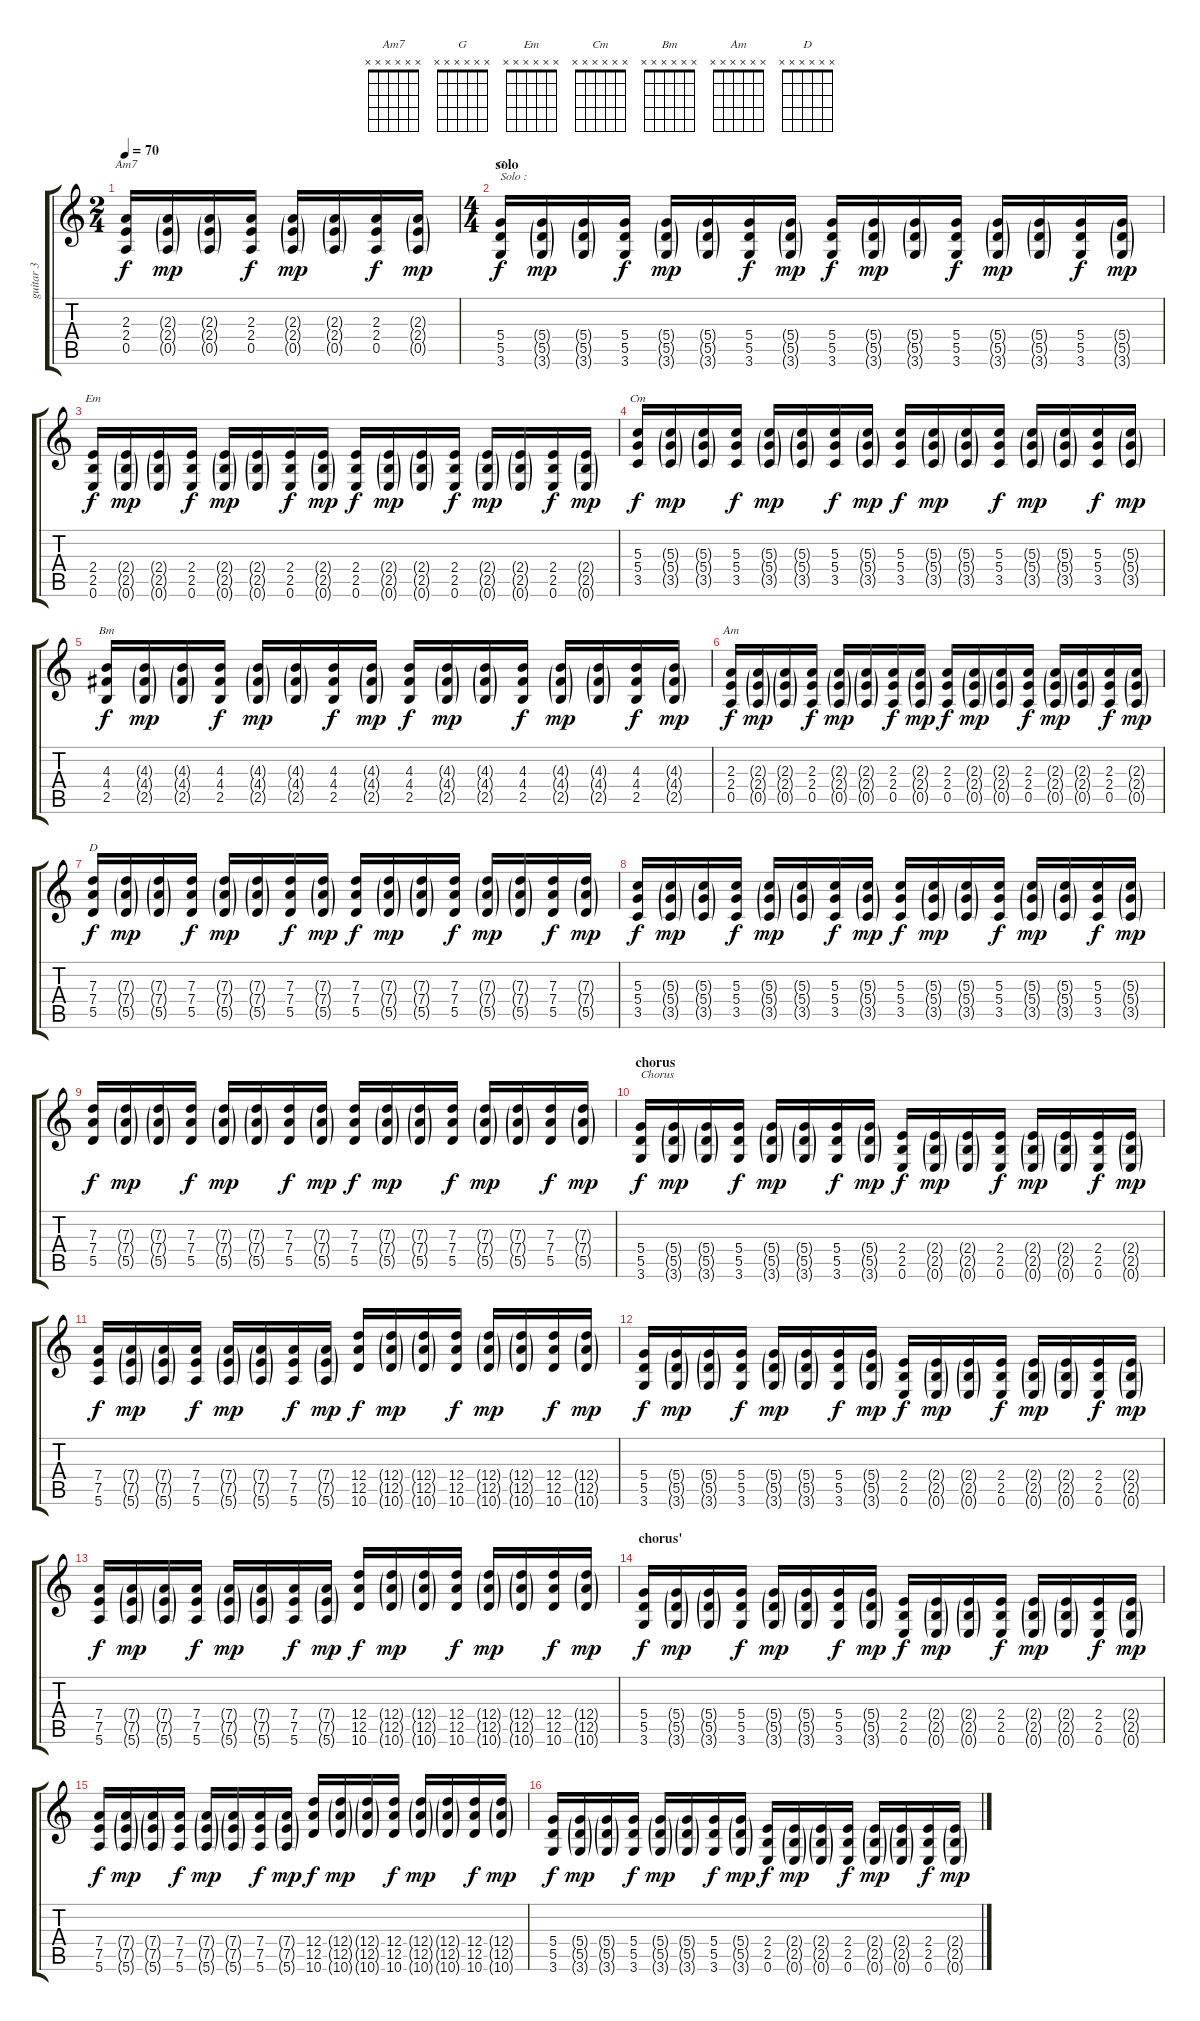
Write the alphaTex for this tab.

\track ("guitar 3" "guitar 3") {instrument overdrivenguitar}
\staff {score tabs}
\tuning (E4 B3 G3 D3 A2 E2) {hide}
\chord ("Am7" x x x x x x) {firstfret 0}
\chord ("G" x x x x x x) {firstfret 0}
\chord ("Em" x x x x x x) {firstfret 0}
\chord ("Cm" x x x x x x) {firstfret 0}
\chord ("Bm" x x x x x x) {firstfret 0}
\chord ("Am" x x x x x x) {firstfret 0}
\chord ("D" x x x x x x) {firstfret 0}
\ts (2 4)
\tempo 70
\clef g2
\ks c
(2.3 2.4 0.5).16{ch "Am7" dy f} (2.3{g} 2.4{g} 0.5{g}).16{dy mp} (2.3{g} 2.4{g} 0.5{g}).16 (2.3 2.4 0.5).16{dy f} (2.3{g} 2.4{g} 0.5{g}).16{dy mp} (2.3{g} 2.4{g} 0.5{g}).16 (2.3 2.4 0.5).16{dy f} (2.3{g} 2.4{g} 0.5{g}).16{dy mp} |
\ts (4 4)
\section ("" "solo")
(5.4 5.5 3.6).16{ch "G" txt "Solo :" dy f} (5.4{g} 5.5{g} 3.6{g}).16{dy mp} (5.4{g} 5.5{g} 3.6{g}).16 (5.4 5.5 3.6).16{dy f} (5.4{g} 5.5{g} 3.6{g}).16{dy mp} (5.4{g} 5.5{g} 3.6{g}).16 (5.4 5.5 3.6).16{dy f} (5.4{g} 5.5{g} 3.6{g}).16{dy mp} (5.4 5.5 3.6).16{dy f} (5.4{g} 5.5{g} 3.6{g}).16{dy mp} (5.4{g} 5.5{g} 3.6{g}).16 (5.4 5.5 3.6).16{dy f} (5.4{g} 5.5{g} 3.6{g}).16{dy mp} (5.4{g} 5.5{g} 3.6{g}).16 (5.4 5.5 3.6).16{dy f} (5.4{g} 5.5{g} 3.6{g}).16{dy mp} |
(2.4 2.5 0.6).16{ch "Em" dy f} (2.4{g} 2.5{g} 0.6{g}).16{dy mp} (2.4{g} 2.5{g} 0.6{g}).16 (2.4 2.5 0.6).16{dy f} (2.4{g} 2.5{g} 0.6{g}).16{dy mp} (2.4{g} 2.5{g} 0.6{g}).16 (2.4 2.5 0.6).16{dy f} (2.4{g} 2.5{g} 0.6{g}).16{dy mp} (2.4 2.5 0.6).16{dy f} (2.4{g} 2.5{g} 0.6{g}).16{dy mp} (2.4{g} 2.5{g} 0.6{g}).16 (2.4 2.5 0.6).16{dy f} (2.4{g} 2.5{g} 0.6{g}).16{dy mp} (2.4{g} 2.5{g} 0.6{g}).16 (2.4 2.5 0.6).16{dy f} (2.4{g} 2.5{g} 0.6{g}).16{dy mp} |
(5.3 5.4 3.5).16{ch "Cm" dy f} (5.3{g} 5.4{g} 3.5{g}).16{dy mp} (5.3{g} 5.4{g} 3.5{g}).16 (5.3 5.4 3.5).16{dy f} (5.3{g} 5.4{g} 3.5{g}).16{dy mp} (5.3{g} 5.4{g} 3.5{g}).16 (5.3 5.4 3.5).16{dy f} (5.3{g} 5.4{g} 3.5{g}).16{dy mp} (5.3 5.4 3.5).16{dy f} (5.3{g} 5.4{g} 3.5{g}).16{dy mp} (5.3{g} 5.4{g} 3.5{g}).16 (5.3 5.4 3.5).16{dy f} (5.3{g} 5.4{g} 3.5{g}).16{dy mp} (5.3{g} 5.4{g} 3.5{g}).16 (5.3 5.4 3.5).16{dy f} (5.3{g} 5.4{g} 3.5{g}).16{dy mp} |
(4.3 4.4 2.5).16{ch "Bm" dy f} (4.3{g} 4.4{g} 2.5{g}).16{dy mp} (4.3{g} 4.4{g} 2.5{g}).16 (4.3 4.4 2.5).16{dy f} (4.3{g} 4.4{g} 2.5{g}).16{dy mp} (4.3{g} 4.4{g} 2.5{g}).16 (4.3 4.4 2.5).16{dy f} (4.3{g} 4.4{g} 2.5{g}).16{dy mp} (4.3 4.4 2.5).16{dy f} (4.3{g} 4.4{g} 2.5{g}).16{dy mp} (4.3{g} 4.4{g} 2.5{g}).16 (4.3 4.4 2.5).16{dy f} (4.3{g} 4.4{g} 2.5{g}).16{dy mp} (4.3{g} 4.4{g} 2.5{g}).16 (4.3 4.4 2.5).16{dy f} (4.3{g} 4.4{g} 2.5{g}).16{dy mp} |
(2.3 2.4 0.5).16{ch "Am" dy f} (2.3{g} 2.4{g} 0.5{g}).16{dy mp} (2.3{g} 2.4{g} 0.5{g}).16 (2.3 2.4 0.5).16{dy f} (2.3{g} 2.4{g} 0.5{g}).16{dy mp} (2.3{g} 2.4{g} 0.5{g}).16 (2.3 2.4 0.5).16{dy f} (2.3{g} 2.4{g} 0.5{g}).16{dy mp} (2.3 2.4 0.5).16{dy f} (2.3{g} 2.4{g} 0.5{g}).16{dy mp} (2.3{g} 2.4{g} 0.5{g}).16 (2.3 2.4 0.5).16{dy f} (2.3{g} 2.4{g} 0.5{g}).16{dy mp} (2.3{g} 2.4{g} 0.5{g}).16 (2.3 2.4 0.5).16{dy f} (2.3{g} 2.4{g} 0.5{g}).16{dy mp} |
(7.3 7.4 5.5).16{ch "D" dy f} (7.3{g} 7.4{g} 5.5{g}).16{dy mp} (7.3{g} 7.4{g} 5.5{g}).16 (7.3 7.4 5.5).16{dy f} (7.3{g} 7.4{g} 5.5{g}).16{dy mp} (7.3{g} 7.4{g} 5.5{g}).16 (7.3 7.4 5.5).16{dy f} (7.3{g} 7.4{g} 5.5{g}).16{dy mp} (7.3 7.4 5.5).16{dy f} (7.3{g} 7.4{g} 5.5{g}).16{dy mp} (7.3{g} 7.4{g} 5.5{g}).16 (7.3 7.4 5.5).16{dy f} (7.3{g} 7.4{g} 5.5{g}).16{dy mp} (7.3{g} 7.4{g} 5.5{g}).16 (7.3 7.4 5.5).16{dy f} (7.3{g} 7.4{g} 5.5{g}).16{dy mp} |
(5.3 5.4 3.5).16{dy f} (5.3{g} 5.4{g} 3.5{g}).16{dy mp} (5.3{g} 5.4{g} 3.5{g}).16 (5.3 5.4 3.5).16{dy f} (5.3{g} 5.4{g} 3.5{g}).16{dy mp} (5.3{g} 5.4{g} 3.5{g}).16 (5.3 5.4 3.5).16{dy f} (5.3{g} 5.4{g} 3.5{g}).16{dy mp} (5.3 5.4 3.5).16{dy f} (5.3{g} 5.4{g} 3.5{g}).16{dy mp} (5.3{g} 5.4{g} 3.5{g}).16 (5.3 5.4 3.5).16{dy f} (5.3{g} 5.4{g} 3.5{g}).16{dy mp} (5.3{g} 5.4{g} 3.5{g}).16 (5.3 5.4 3.5).16{dy f} (5.3{g} 5.4{g} 3.5{g}).16{dy mp} |
(7.3 7.4 5.5).16{dy f} (7.3{g} 7.4{g} 5.5{g}).16{dy mp} (7.3{g} 7.4{g} 5.5{g}).16 (7.3 7.4 5.5).16{dy f} (7.3{g} 7.4{g} 5.5{g}).16{dy mp} (7.3{g} 7.4{g} 5.5{g}).16 (7.3 7.4 5.5).16{dy f} (7.3{g} 7.4{g} 5.5{g}).16{dy mp} (7.3 7.4 5.5).16{dy f} (7.3{g} 7.4{g} 5.5{g}).16{dy mp} (7.3{g} 7.4{g} 5.5{g}).16 (7.3 7.4 5.5).16{dy f} (7.3{g} 7.4{g} 5.5{g}).16{dy mp} (7.3{g} 7.4{g} 5.5{g}).16 (7.3 7.4 5.5).16{dy f} (7.3{g} 7.4{g} 5.5{g}).16{dy mp} |
\section ("" "chorus")
(5.4 5.5 3.6).16{txt "Chorus" dy f volume 13} (5.4{g} 5.5{g} 3.6{g}).16{dy mp} (5.4{g} 5.5{g} 3.6{g}).16 (5.4 5.5 3.6).16{dy f} (5.4{g} 5.5{g} 3.6{g}).16{dy mp} (5.4{g} 5.5{g} 3.6{g}).16 (5.4 5.5 3.6).16{dy f} (5.4{g} 5.5{g} 3.6{g}).16{dy mp} (2.4 2.5 0.6).16{dy f} (2.4{g} 2.5{g} 0.6{g}).16{dy mp} (2.4{g} 2.5{g} 0.6{g}).16 (2.4 2.5 0.6).16{dy f} (2.4{g} 2.5{g} 0.6{g}).16{dy mp} (2.4{g} 2.5{g} 0.6{g}).16 (2.4 2.5 0.6).16{dy f} (2.4{g} 2.5{g} 0.6{g}).16{dy mp} |
(7.4 7.5 5.6).16{dy f} (7.4{g} 7.5{g} 5.6{g}).16{dy mp} (7.4{g} 7.5{g} 5.6{g}).16 (7.4 7.5 5.6).16{dy f} (7.4{g} 7.5{g} 5.6{g}).16{dy mp} (7.4{g} 7.5{g} 5.6{g}).16 (7.4 7.5 5.6).16{dy f} (7.4{g} 7.5{g} 5.6{g}).16{dy mp} (12.4 12.5 10.6).16{dy f} (12.4{g} 12.5{g} 10.6{g}).16{dy mp} (12.4{g} 12.5{g} 10.6{g}).16 (12.4 12.5 10.6).16{dy f} (12.4{g} 12.5{g} 10.6{g}).16{dy mp} (12.4{g} 12.5{g} 10.6{g}).16 (12.4 12.5 10.6).16{dy f} (12.4{g} 12.5{g} 10.6{g}).16{dy mp} |
(5.4 5.5 3.6).16{dy f} (5.4{g} 5.5{g} 3.6{g}).16{dy mp} (5.4{g} 5.5{g} 3.6{g}).16 (5.4 5.5 3.6).16{dy f} (5.4{g} 5.5{g} 3.6{g}).16{dy mp} (5.4{g} 5.5{g} 3.6{g}).16 (5.4 5.5 3.6).16{dy f} (5.4{g} 5.5{g} 3.6{g}).16{dy mp} (2.4 2.5 0.6).16{dy f} (2.4{g} 2.5{g} 0.6{g}).16{dy mp} (2.4{g} 2.5{g} 0.6{g}).16 (2.4 2.5 0.6).16{dy f} (2.4{g} 2.5{g} 0.6{g}).16{dy mp} (2.4{g} 2.5{g} 0.6{g}).16 (2.4 2.5 0.6).16{dy f} (2.4{g} 2.5{g} 0.6{g}).16{dy mp} |
(7.4 7.5 5.6).16{dy f} (7.4{g} 7.5{g} 5.6{g}).16{dy mp} (7.4{g} 7.5{g} 5.6{g}).16 (7.4 7.5 5.6).16{dy f} (7.4{g} 7.5{g} 5.6{g}).16{dy mp} (7.4{g} 7.5{g} 5.6{g}).16 (7.4 7.5 5.6).16{dy f} (7.4{g} 7.5{g} 5.6{g}).16{dy mp} (12.4 12.5 10.6).16{dy f} (12.4{g} 12.5{g} 10.6{g}).16{dy mp} (12.4{g} 12.5{g} 10.6{g}).16 (12.4 12.5 10.6).16{dy f} (12.4{g} 12.5{g} 10.6{g}).16{dy mp} (12.4{g} 12.5{g} 10.6{g}).16 (12.4 12.5 10.6).16{dy f} (12.4{g} 12.5{g} 10.6{g}).16{dy mp} |
\section ("" "chorus'")
(5.4 5.5 3.6).16{dy f volume 13} (5.4{g} 5.5{g} 3.6{g}).16{dy mp} (5.4{g} 5.5{g} 3.6{g}).16 (5.4 5.5 3.6).16{dy f} (5.4{g} 5.5{g} 3.6{g}).16{dy mp} (5.4{g} 5.5{g} 3.6{g}).16 (5.4 5.5 3.6).16{dy f} (5.4{g} 5.5{g} 3.6{g}).16{dy mp} (2.4 2.5 0.6).16{dy f} (2.4{g} 2.5{g} 0.6{g}).16{dy mp} (2.4{g} 2.5{g} 0.6{g}).16 (2.4 2.5 0.6).16{dy f} (2.4{g} 2.5{g} 0.6{g}).16{dy mp} (2.4{g} 2.5{g} 0.6{g}).16 (2.4 2.5 0.6).16{dy f} (2.4{g} 2.5{g} 0.6{g}).16{dy mp} |
(7.4 7.5 5.6).16{dy f} (7.4{g} 7.5{g} 5.6{g}).16{dy mp} (7.4{g} 7.5{g} 5.6{g}).16 (7.4 7.5 5.6).16{dy f} (7.4{g} 7.5{g} 5.6{g}).16{dy mp} (7.4{g} 7.5{g} 5.6{g}).16 (7.4 7.5 5.6).16{dy f} (7.4{g} 7.5{g} 5.6{g}).16{dy mp} (12.4 12.5 10.6).16{dy f} (12.4{g} 12.5{g} 10.6{g}).16{dy mp} (12.4{g} 12.5{g} 10.6{g}).16 (12.4 12.5 10.6).16{dy f} (12.4{g} 12.5{g} 10.6{g}).16{dy mp} (12.4{g} 12.5{g} 10.6{g}).16 (12.4 12.5 10.6).16{dy f} (12.4{g} 12.5{g} 10.6{g}).16{dy mp} |
(5.4 5.5 3.6).16{dy f} (5.4{g} 5.5{g} 3.6{g}).16{dy mp} (5.4{g} 5.5{g} 3.6{g}).16 (5.4 5.5 3.6).16{dy f} (5.4{g} 5.5{g} 3.6{g}).16{dy mp} (5.4{g} 5.5{g} 3.6{g}).16 (5.4 5.5 3.6).16{dy f} (5.4{g} 5.5{g} 3.6{g}).16{dy mp} (2.4 2.5 0.6).16{dy f} (2.4{g} 2.5{g} 0.6{g}).16{dy mp} (2.4{g} 2.5{g} 0.6{g}).16 (2.4 2.5 0.6).16{dy f} (2.4{g} 2.5{g} 0.6{g}).16{dy mp} (2.4{g} 2.5{g} 0.6{g}).16 (2.4 2.5 0.6).16{dy f} (2.4{g} 2.5{g} 0.6{g}).16{dy mp}
